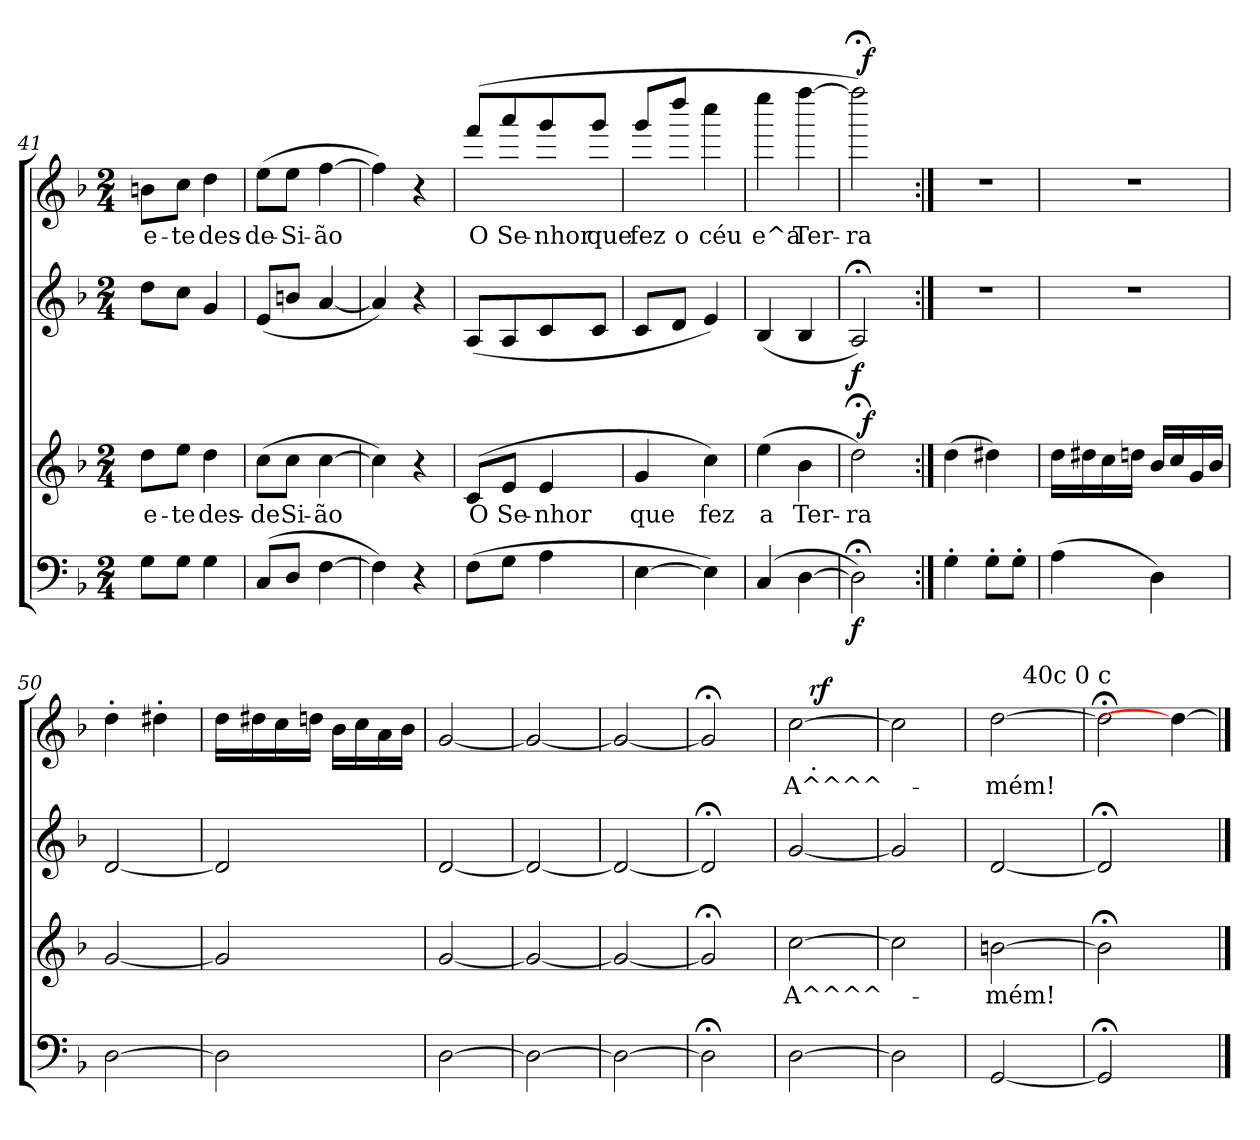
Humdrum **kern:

**kern	**dynam	**kern	**text	**dynam	**kern	**dynam	**kern	**text	**dynam
*part4	*part4	*part3	*part3	*part3	*part2	*part2	*part1	*part1	*part1
*staff4	*staff4	*staff3	*staff3	*staff3	*staff2	*staff2	*staff1	*staff1	*staff1
*clefF4	*	*clefG2	*	*	*clefG2	*	*clefG2	*	*
*k[b-]	*	*k[b-]	*	*	*k[b-]	*	*k[b-]	*	*
*F:	*	*F:	*	*	*F:	*	*F:	*	*
*M2/4	*	*M2/4	*	*	*M2/4	*	*M2/4	*	*
=41	=41	=41	=41	=41	=41	=41	=41	=41	=41
!	!	!	!LO:LY:b:rj	!	!	!	!	!LO:LY:b:rj	!
8G\L	.	8dd\L	-e-	.	8dd\L	.	8bn\L	-e-	.
!	!	!	!LO:LY:b:rj	!	!	!	!	!LO:LY:b:rj	!
8G\J	.	8ee\J	-te	.	8cc\J	.	8cc\J	-te	.
!	!	!	!LO:LY:b	!	!	!	!	!LO:LY:b	!
4G\	.	4dd\	des-	.	4g/	.	4dd\	des-	.
=42	=42	=42	=42	=42	=42	=42	=42	=42	=42
!	!	!	!LO:LY:b	!	!	!	!	!LO:LY:b	!
(<8C/L	.	(>8cc\L	-de	.	(<8e/L	.	(>8ee\L	-de-	.
!	!	!	!LO:LY:b	!	!	!	!	!LO:LY:b	!
8D/J	.	8cc\J	Si-	.	8bn/J	.	8ee\J	-Si-	.
!	!	!	!LO:LY:b	!	!	!	!	!LO:LY:b	!
[>4F\	.	[>4cc\	-ão	.	[<4a/	.	[>4ff\	-ão	.
=43	=43	=43	=43	=43	=43	=43	=43	=43	=43
4F\])	.	4cc\])	.	.	4a/])	.	4ff\])	.	.
4r	.	4r	.	.	4r	.	4r	.	.
!!LO:PB:g=z
=44	=44	=44	=44	=44	=44	=44	=44	=44	=44
!	!	!	!LO:LY:b:rj	!	!	!	!	!LO:LY:b:rj	!
(<8F\L	.	(<8c/L	O	.	(<8A/L	.	(<8fff/L	O	.
!	!	!	!LO:LY:b	!	!	!	!	!LO:LY:b	!
8G\J	.	8e/J	Se-	.	8A/	.	8aaa/	Se-	.
!	!	!	!LO:LY:b	!	!	!	!	!LO:LY:b	!
4A\	.	4e/	-nhor	.	8c/	.	8ggg/	-nhor	.
!	!	!	!	!	!	!	!	!LO:LY:b	!
.	.	.	.	.	8c/J	.	8ggg/J	que	.
=45	=45	=45	=45	=45	=45	=45	=45	=45	=45
!	!	!	!LO:LY:b	!	!	!	!	!LO:LY:b	!
[>4E\	.	4g/	que	.	8c/L	.	8ggg/L	fez	.
!	!	!	!	!	!	!	!	!LO:LY:b:rj	!
.	.	.	.	.	8d/J	.	8dddd/J	o	.
!	!	!	!LO:LY:b	!	!	!	!	!LO:LY:b	!
4E\])	.	4cc\)	fez	.	4e/)	.	4cccc\	céu	.
=46	=46	=46	=46	=46	=46	=46	=46	=46	=46
!	!	!	!LO:LY:b:rj	!	!	!	!	!LO:LY:b	!
(4C/	.	(>4ee\	a	.	(4B-/	.	4eeee\	e^a	.
!	!	!	!LO:LY:b	!	!	!	!	!LO:LY:b	!
[>4D\	.	4b-\	Ter-	.	4B-/	.	[>4ffff\	Ter-	.
=47	=47	=47	=47	=47	=47	=47	=47	=47	=47
!	!LO:DY:b	!	!LO:LY:b	!	!	!LO:DY:b	!	!LO:LY:b	!
*	*	*^	*	*	*	*	*^	*	*
2D;<\])	f	2dd;<\)	32ryy	-ra	.	2A;/)	f	2ffff;<\])	32ryy	-ra	.
!	!	!	!	!	!LO:DY:a	!	!	!	!	!	!LO:DY:a
.	.	.	4...ryy	.	f	.	.	.	4...ryy	.	f
!!LO:LB:g=z
=48:|!	=48:|!	=48:|!	=48:|!	=48:|!	=48:|!	=48:|!	=48:|!	=48:|!	=48:|!	=48:|!	=48:|!
!	!	!	!	!	!	!	!	!LO:TX:a:t=Allegretto	!	!	!
!	!	!	!	!	!	!	!	!LO:TX:b:t=o	!	!	!
*	*	*v	*v	*	*	*	*	*v	*v	*	*
4G'>\	.	(>4dd\	.	.	2r	.	2r	.	.
8G'>\L	.	4dd#X\)	.	.	.	.	.	.	.
8G'>\J	.	.	.	.	.	.	.	.	.
=49	=49	=49	=49	=49	=49	=49	=49	=49	=49
(>4A\	.	16dd\LL	.	.	2r	.	2r	.	.
.	.	16dd#X\	.	.	.	.	.	.	.
.	.	16cc\	.	.	.	.	.	.	.
.	.	16ddn\JJ	.	.	.	.	.	.	.
4D\)	.	16b-/LL	.	.	.	.	.	.	.
.	.	16cc/	.	.	.	.	.	.	.
.	.	16g/	.	.	.	.	.	.	.
.	.	16b-/JJ	.	.	.	.	.	.	.
=50	=50	=50	=50	=50	=50	=50	=50	=50	=50
[>2D\	.	[<2g/	.	.	[<2d/	.	4dd'>\	.	.
.	.	.	.	.	.	.	4dd#X'>\	.	.
=51	=51	=51	=51	=51	=51	=51	=51	=51	=51
2D\]	.	2g/]	.	.	2d/]	.	16dd\LL	.	.
.	.	.	.	.	.	.	16dd#X\	.	.
.	.	.	.	.	.	.	16cc\	.	.
.	.	.	.	.	.	.	16ddn\JJ	.	.
.	.	.	.	.	.	.	16b-\LL	.	.
.	.	.	.	.	.	.	16cc\	.	.
.	.	.	.	.	.	.	16a\	.	.
.	.	.	.	.	.	.	16b-\JJ	.	.
!!LO:PB:g=z
=52	=52	=52	=52	=52	=52	=52	=52	=52	=52
[>2D\	.	[<2g/	.	.	[<2d/	.	[<2g/	.	.
=53	=53	=53	=53	=53	=53	=53	=53	=53	=53
2D\_	.	2g/_	.	.	2d/_	.	2g/_	.	.
=54	=54	=54	=54	=54	=54	=54	=54	=54	=54
2D\_	.	2g/_	.	.	2d/_	.	2g/_	.	.
=55	=55	=55	=55	=55	=55	=55	=55	=55	=55
2D;<\]	.	2g;/]	.	.	2d;/]	.	2g;/]	.	.
!!LO:LB:g=z
=56	=56	=56	=56	=56	=56	=56	=56	=56	=56
!	!	!	!LO:LY:b	!	!	!	!	!LO:LY:b	!
*	*	*	*	*	*	*	*^	*	*
[>2D\	.	[>2cc\	A^^^^-	.	[<2g/	.	[>2cc\	16ryy	A^^^^-	.
!	!	!	!	!	!	!	!	!LO:TX:b:t=.	!	!
!	!	!	!	!	!	!	!	!	!	!LO:DY:a
.	.	.	.	.	.	.	.	4..ryy	.	rf
*	*	*	*	*	*	*	*v	*v	*	*
=57	=57	=57	=57	=57	=57	=57	=57	=57	=57
2D\]	.	2cc\]	.	.	2g/]	.	2cc\]	.	.
=58	=58	=58	=58	=58	=58	=58	=58	=58	=58
!	!	!	!LO:LY:b	!	!	!	!	!LO:LY:b	!
*	*	*	*	*	*	*	*^	*	*
[<2GG/	.	[>2bn\	-mém!	.	[<2d/	.	[>2dd\	8ryy	-mém!	.
!	!	!	!	!	!	!	!	!LO:TX:a:t=40c 0 c	!	!
.	.	.	.	.	.	.	.	4.ryy	.	.
*	*	*	*	*	*	*	*v	*v	*	*
=59	=59	=59	=59	=59	=59	=59	=59	=59	=59
2GG;/]	.	2bn;<\]	.	.	2d;/]	.	2dd;<\]	.	.
4ryy	.	4ryy	.	.	4ryy	.	4dd\_	.	.
==	==	==	==	==	==	==	==	==	==
*-	*-	*-	*-	*-	*-	*-	*-	*-	*-
